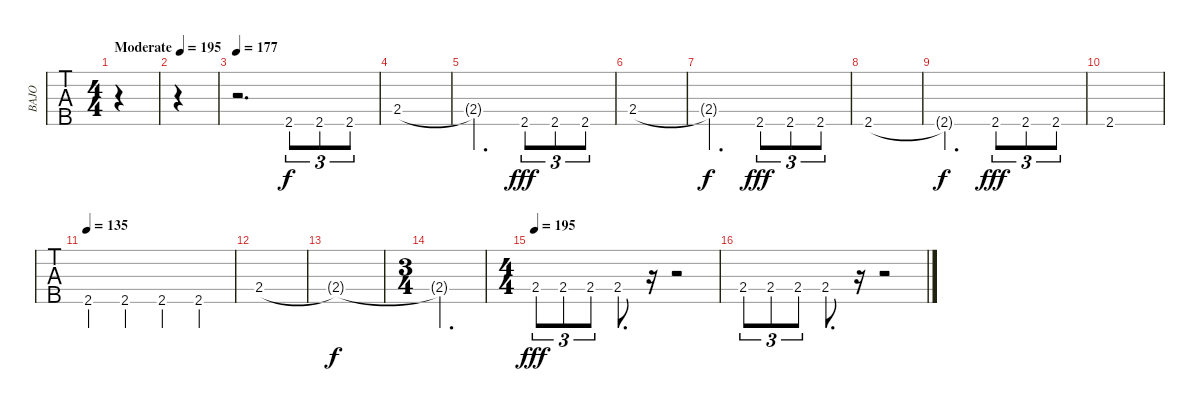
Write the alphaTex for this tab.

\track ("BAJO" "BAJO") {instrument electricbassfinger}
\staff {tabs}
\tuning (G2 D2 A1 E1 B0) {hide}
\ts (4 4)
\tempo (195 "Moderate")
\clef f4
\ks c
|
|
\tempo 177
r.2{d} 2.5.8{tu (3 2)} 2.5.8{tu (3 2)} 2.5.8{tu (3 2)} |
2.4.1 |
2.4{t}.2{d dy f} 2.5.8{tu (3 2) dy fff} 2.5.8{tu (3 2)} 2.5.8{tu (3 2)} |
2.4.1 |
2.4{t}.2{d dy f} 2.5.8{tu (3 2) dy fff} 2.5.8{tu (3 2)} 2.5.8{tu (3 2)} |
2.5.1 |
2.5{t}.2{d dy f} 2.5.8{tu (3 2) dy fff} 2.5.8{tu (3 2)} 2.5.8{tu (3 2)} |
2.5.1 |
\tempo 135
2.5.4 2.5.4 2.5.4 2.5.4 |
2.4.1 |
2.4{t}.1{dy f} |
\ts (3 4)
2.4{t}.2{d} |
\ts (4 4)
\tempo 195
2.4.8{tu (3 2) dy fff} 2.4.8{tu (3 2)} 2.4.8{tu (3 2)} 2.4.8{d} r.16 r.2 |
2.4.8{tu (3 2)} 2.4.8{tu (3 2)} 2.4.8{tu (3 2)} 2.4.8{d} r.16 r.2
